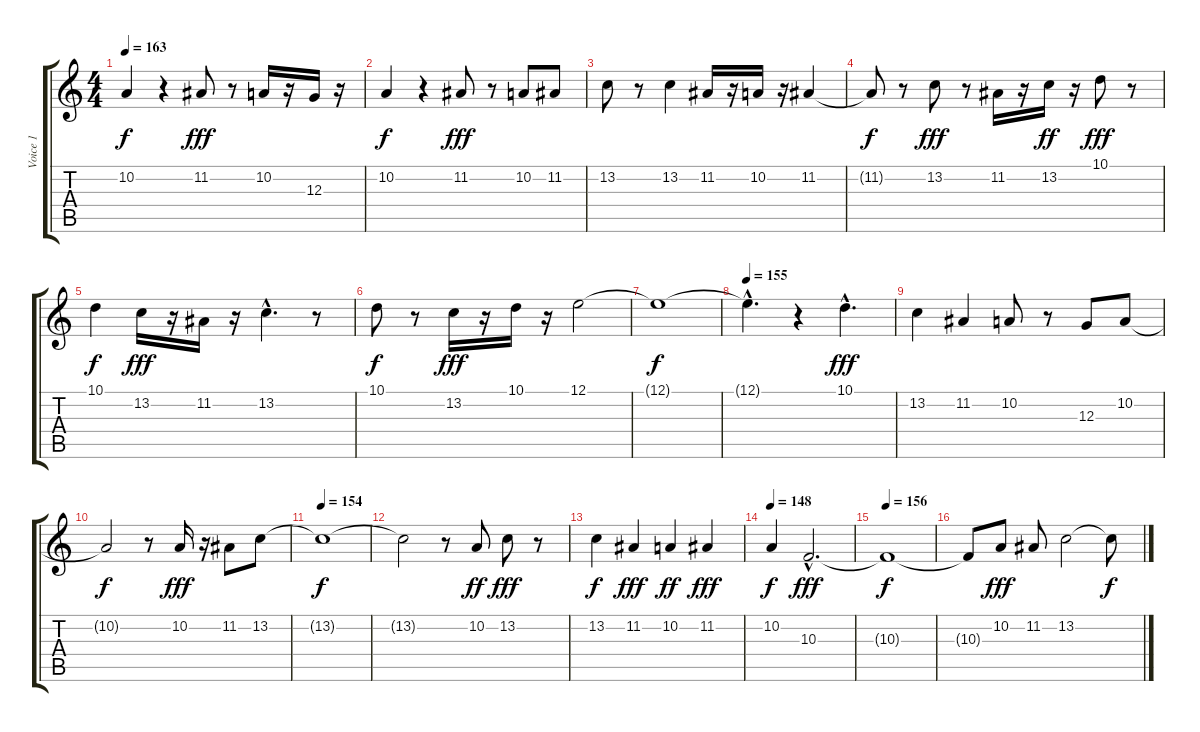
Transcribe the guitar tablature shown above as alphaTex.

\track ("Voice 1" "Voice 1") {instrument choiraahs}
\staff {score tabs}
\tuning (E4 B3 G3 D3 A2 E2) {hide}
\ts (4 4)
\tempo 163
\clef g2
\ks c
10.2{t}.4{dy f} r.4 11.2.8{dy fff} r.8 10.2.16 r.16 12.3.16 r.16 |
10.2.4{dy f} r.4 11.2.8{dy fff} r.8 10.2.8 11.2.8 |
13.2.8 r.8 13.2.4 11.2.16 r.16 10.2.16 r.16 11.2.4 |
11.2{t}.8{dy f} r.8 13.2.8{dy fff} r.8 11.2.16 r.16 13.2.16{dy ff} r.16 10.1.8{dy fff} r.8 |
10.1.4{dy f} 13.2.16{dy fff} r.16 11.2.16 r.16 13.2{hac}.4{d} r.8 |
10.1.8{dy f} r.8 13.2.16{dy fff} r.16 10.1.16 r.16 12.1.2 |
12.1{t}.1{dy f} |
\tempo 155
12.1{hac t}.4{d} r.4 10.1{hac}.4{d dy fff} |
13.2.4 11.2.4 10.2.8 r.8 12.3.8 10.2.8 |
10.2{t}.2{dy f} r.8 10.2.16{dy fff} r.16 11.2.8 13.2.8 |
\tempo 154
13.2{t}.1{dy f} |
13.2{t}.2 r.8 10.2.8{dy ff} 13.2.8{dy fff} r.8 |
13.2.4{dy f} 11.2.4{dy fff} 10.2.4{dy ff} 11.2.4{dy fff} |
\tempo 148
10.2.4{dy f} 10.3{hac}.2{d dy fff} |
\tempo 156
10.3{t}.1{dy f} |
10.3{t}.8 10.2.8{dy fff} 11.2.8 13.2.2 13.2{t}.8{dy f}
